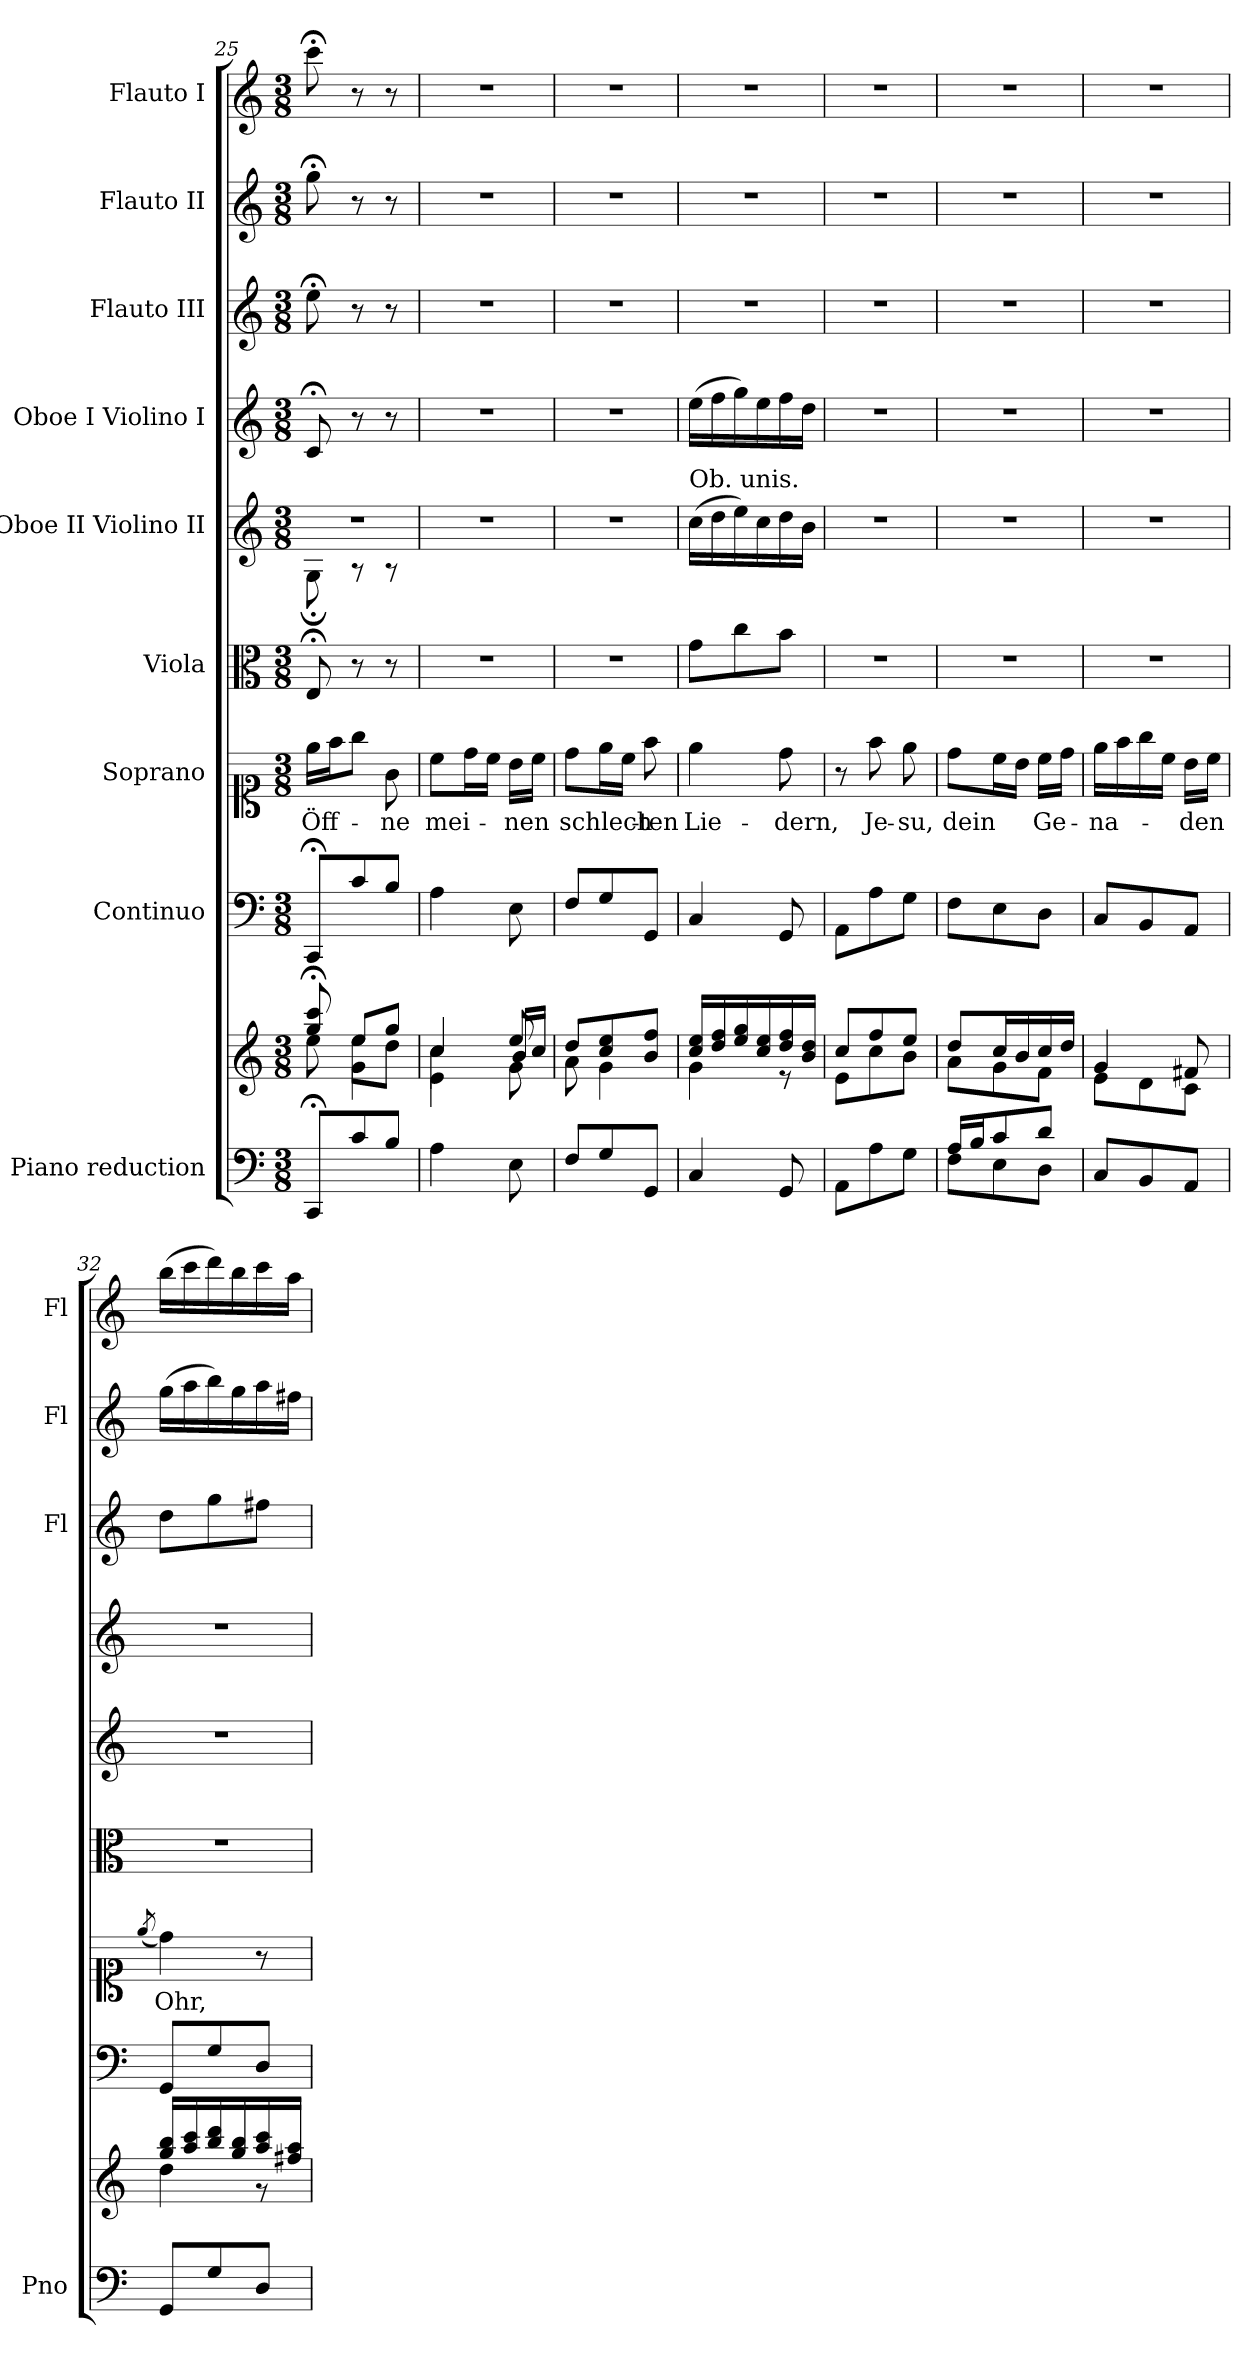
**kern	**kern	**kern	**kern	**text	**kern	**kern	**kern	**kern	**kern	**kern
*part9	*part9	*part8	*part7	*part7	*part6	*part5	*part4	*part3	*part2	*part1
*staff10	*staff9	*staff8	*staff7	*staff7	*staff6	*staff5	*staff4	*staff3	*staff2	*staff1
*I"Piano reduction	*	*I"Continuo	*I"Soprano	*	*I"Viola	*I"Oboe II Violino II	*I"Oboe I Violino I	*I"Flauto III	*I"Flauto II	*I"Flauto I
*I'Pno	*	*	*	*	*	*	*	*I'Fl	*I'Fl	*I'Fl
*clefF4	*clefG2	*clefF4	*clefC1	*	*clefC3	*clefG2	*clefG2	*clefG2	*clefG2	*clefG2
*k[]	*k[]	*k[]	*k[]	*	*k[]	*k[]	*k[]	*k[]	*k[]	*k[]
*M3/8	*M3/8	*M3/8	*M3/8	*	*M3/8	*M3/8	*M3/8	*M3/8	*M3/8	*M3/8
=25	=25	=25	=25	=25	=25	=25	=25	=25	=25	=25
*	*^	*	*	*	*	*	*	*	*	*
*	*	*^	*	*	*	*	*	*	*	*	*
!	!	!	!	!	!	!LO:LY:b	!	!	!	!	!	!
*	*	*	*	*	*	*	*	*^	*	*	*	*
8CC;</L	8gg/;< 8ccc/;<	8ee\	8ryy	8CC;</L	16ee\LL	Öff-	8E;</	4.r	8G;<\	8c;</	8ee;<\	8gg;<\	8ccc;<\
.	.	.	.	.	16ff\J	.	.	.	.	.	.	.	.
8c/	8ee/L	4g\	8ee\L	8c/	8gg\J	.	8r	.	8r	8r	8r	8r	8r
!	!	!	!	!	!	!LO:LY:b	!	!	!	!	!	!	!
8B/J	8gg/J	.	8dd\J	8B/J	8g\	-ne	8r	.	8r	8r	8r	8r	8r
=26	=26	=26	=26	=26	=26	=26	=26	=26	=26	=26	=26	=26	=26
!	!	!	!	!	!	!LO:LY:b	!	!	!	!	!	!	!
4A\	4cc/	4e\	4cc\	4A\	8cc\L	mei-	4.r	4.r	4ryy	4.r	4.r	4.r	4.r
.	.	.	.	.	16dd\L	.	.	.	.	.	.	.	.
.	.	.	.	.	16cc\JJ	.	.	.	.	.	.	.	.
!	!	!	!	!	!	!LO:LY:b	!	!	!	!	!	!	!
8E\	8ee/	8g\	16b/LL	8E\	16b\LL	nen	.	.	8ryy	.	.	.	.
.	.	.	16cc/JJ	.	16cc\JJ	.	.	.	.	.	.	.	.
=27	=27	=27	=27	=27	=27	=27	=27	=27	=27	=27	=27	=27	=27
!	!	!	!	!	!	!LO:LY:b	!	!	!	!	!	!	!
*	*	*v	*v	*	*	*	*	*	*	*	*	*	*
8F/L	8dd/L	8a\	8F/L	8dd\L	schlech-	4.r	4.r	4ryy	4.r	4.r	4.r	4.r
8G/	8cc/ 8ee/	4g\	8G/	16ee\L	.	.	.	.	.	.	.	.
.	.	.	.	16cc\JJ	.	.	.	.	.	.	.	.
!	!	!	!	!	!LO:LY:b	!	!	!	!	!	!	!
8GG/J	8b/ 8ff/J	.	8GG/J	8ff\	ten	.	.	8ryy	.	.	.	.
=28	=28	=28	=28	=28	=28	=28	=28	=28	=28	=28	=28	=28
!	!	!	!	!	!	!	!LO:TX:a:t=Ob. unis.	!	!	!	!	!
!	!	!	!	!	!LO:LY:b	!	!	!	!	!	!	!
4C/	16cc/ 16ee/LL	4g\	4C/	4ee\	Lie-	8g\L	(>16cc\LL	4ryy	(>16ee\LL	4.r	4.r	4.r
.	16dd/ 16ff/	.	.	.	.	.	16dd\	.	16ff\	.	.	.
.	16ee/ 16gg/	.	.	.	.	8cc\	16ee\)	.	16gg\)	.	.	.
.	16cc/ 16ee/	.	.	.	.	.	16cc\	.	16ee\	.	.	.
!	!	!	!	!	!LO:LY:b	!	!	!	!	!	!	!
8GG/	16dd/ 16ff/	8r	8GG/	8dd\	-dern,	8b\J	16dd\	8ryy	16ff\	.	.	.
.	16b/ 16dd/JJ	.	.	.	.	.	16b\JJ	.	16dd\JJ	.	.	.
=29	=29	=29	=29	=29	=29	=29	=29	=29	=29	=29	=29	=29
8AA\L	8cc/L	8e\L	8AA\L	8r	.	4.r	4.r	4ryy	4.r	4.r	4.r	4.r
!	!	!	!	!	!LO:LY:b	!	!	!	!	!	!	!
8A\	8ff/	8cc\	8A\	8ff\	Je-	.	.	.	.	.	.	.
!	!	!	!	!	!LO:LY:b	!	!	!	!	!	!	!
8G\J	8ee/J	8b\J	8G\J	8ee\	-su,	.	.	8ryy	.	.	.	.
=30	=30	=30	=30	=30	=30	=30	=30	=30	=30	=30	=30	=30
*^	*	*	*	*	*	*	*	*	*	*	*	*
!	!	!	!	!	!	!LO:LY:b	!	!	!	!	!	!	!
16A/LL	8F\L	8dd/L	8a\L	8F\L	8dd\L	dein	4.r	4.r	4ryy	4.r	4.r	4.r	4.r
16B/J	.	.	.	.	.	.	.	.	.	.	.	.	.
8c/	8E\	16cc/L	8g\	8E\	16cc\L	.	.	.	.	.	.	.	.
.	.	16b/	.	.	16b\JJ	.	.	.	.	.	.	.	.
!	!	!	!	!	!	!LO:LY:b	!	!	!	!	!	!	!
8d/J	8D\J	16cc/	8f\J	8D\J	16cc\LL	Ge-	.	.	8ryy	.	.	.	.
.	.	16dd/JJ	.	.	16dd\JJ	.	.	.	.	.	.	.	.
*v	*v	*	*	*	*	*	*	*	*	*	*	*	*
=31	=31	=31	=31	=31	=31	=31	=31	=31	=31	=31	=31	=31
!	!	!	!	!	!LO:LY:b	!	!	!	!	!	!	!
8C/L	4g/	8e\L	8C/L	16ee\LL	-na-	4.r	4.r	4ryy	4.r	4.r	4.r	4.r
.	.	.	.	16ff\	.	.	.	.	.	.	.	.
8BB/	.	8d\	8BB/	16gg\	.	.	.	.	.	.	.	.
.	.	.	.	16cc\JJ	.	.	.	.	.	.	.	.
!	!	!	!	!	!LO:LY:b	!	!	!	!	!	!	!
8AA/J	8f#X/	8c\J	8AA/J	16b\LL	den	.	.	8ryy	.	.	.	.
.	.	.	.	16cc\JJ	.	.	.	.	.	.	.	.
*	*	*	*	*	*	*	*v	*v	*	*	*	*
=32	=32	=32	=32	=32	=32	=32	=32	=32	=32	=32	=32
.	.	.	.	(<8qee/	.	.	.	.	.	.	.
!	!	!	!	!	!LO:LY:b	!	!	!	!	!	!
8GG/L	16gg/ 16bb/LL	4dd\	8GG/L	4dd\)	Ohr,	4.r	4.r	4.r	8dd\L	(>16gg\LL	(>16bb\LL
.	16aa/ 16ccc/	.	.	.	.	.	.	.	.	16aa\	16ccc\
8G/	16bb/ 16ddd/	.	8G/	.	.	.	.	.	8gg\	16bb\)	16ddd\)
.	16gg/ 16bb/	.	.	.	.	.	.	.	.	16gg\	16bb\
8D/J	16aa/ 16ccc/	8r	8D/J	8r	.	.	.	.	8ff#X\J	16aa\	16ccc\
.	16ff#X/ 16aa/JJ	.	.	.	.	.	.	.	.	16ff#X\JJ	16aa\JJ
*	*v	*v	*	*	*	*	*	*	*	*	*
=	=	=	=	=	=	=	=	=	=	=
*-	*-	*-	*-	*-	*-	*-	*-	*-	*-	*-
